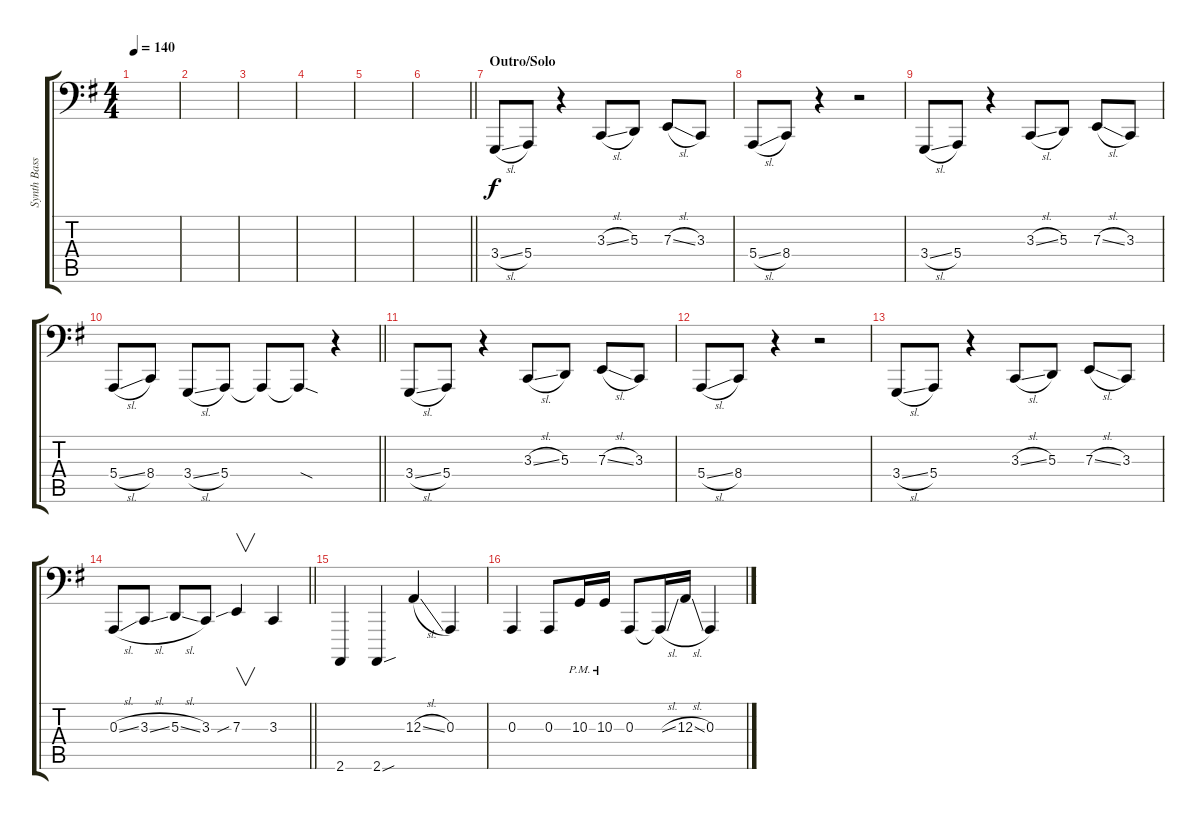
\track ("Synth Bass" "Synth Bass") {instrument lead8bassandlead}
\staff {score tabs}
\tuning (G2 D2 A1 E1 B0 G0) {hide}
\ts (4 4)
\tempo 140
\clef f4
\ks g
|
|
|
|
|
\barLineRight lightlight
|
\section ("" "Outro/Solo")
3.4{sl}.8{volume 16} 5.4.8 r.4 3.3{sl}.8 5.3.8 7.3{sl}.8 3.3.8 |
5.4{sl}.8 8.4.8 r.4 r.2 |
3.4{sl}.8 5.4.8 r.4 3.3{sl}.8 5.3.8 7.3{sl}.8 3.3.8 |
\barLineRight lightlight
5.4{sl}.8 8.4.8 3.4{sl}.8 5.4.8 5.4{t}.8 5.4{sod t}.8 r.4 |
3.4{sl}.8 5.4.8 r.4 3.3{sl}.8 5.3.8 7.3{sl}.8 3.3.8 |
5.4{sl}.8 8.4.8 r.4 r.2 |
3.4{sl}.8 5.4.8 r.4 3.3{sl}.8 5.3.8 7.3{sl}.8 3.3.8 |
\barLineRight lightlight
0.3{sl}.8 3.3{sl}.8 5.3{sl}.8 3.3.8 7.3{sib}.4{v} 3.3.4 |
2.6.4 2.6{sou}.4 12.3{sl}.4 0.3.4 |
0.3.4 0.3.8 10.3{pm}.16 10.3{pm}.16 0.3.8 0.3{sl t}.16 12.3{sl}.16 0.3.4
